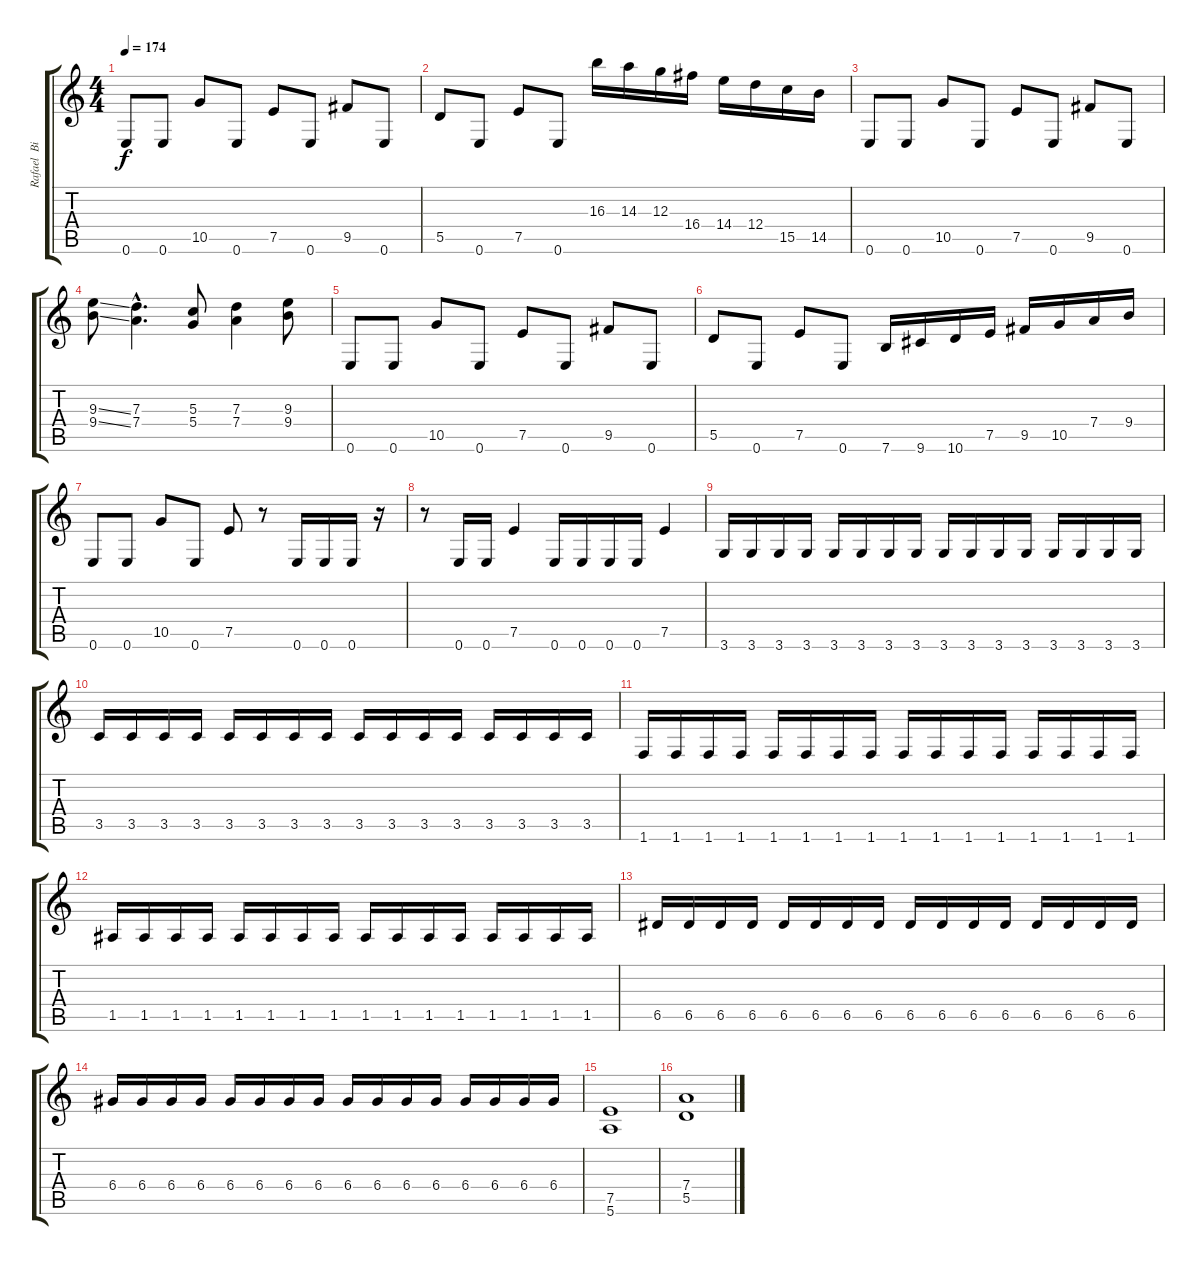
\track ("Rafael  Bittencourt" "Rafael  Bi") {instrument distortionguitar}
\staff {score tabs}
\tuning (E4 B3 G3 D3 A2 E2) {hide}
\ts (4 4)
\tempo 174
\clef g2
\ks c
0.6.8{dy f} 0.6.8 10.5.8 0.6.8 7.5.8 0.6.8 9.5.8 0.6.8 |
5.5.8 0.6.8 7.5.8 0.6.8 16.3.16 14.3.16 12.3.16 16.4.16 14.4.16 12.4.16 15.5.16 14.5.16 |
0.6.8 0.6.8 10.5.8 0.6.8 7.5.8 0.6.8 9.5.8 0.6.8 |
(9.3{ss} 9.4{ss}).8 (7.3{hac} 7.4{hac}).4{d} (5.3 5.4).8 (7.3 7.4).4 (9.3 9.4).8 |
0.6.8 0.6.8 10.5.8 0.6.8 7.5.8 0.6.8 9.5.8 0.6.8 |
5.5.8 0.6.8 7.5.8 0.6.8 7.6.16 9.6.16 10.6.16 7.5.16 9.5.16 10.5.16 7.4.16 9.4.16 |
0.6.8 0.6.8 10.5.8 0.6.8 7.5.8 r.8 0.6.16 0.6.16 0.6.16 r.16 |
r.8 0.6.16 0.6.16 7.5.4 0.6.16 0.6.16 0.6.16 0.6.16 7.5.4 |
3.6.16 3.6.16 3.6.16 3.6.16 3.6.16 3.6.16 3.6.16 3.6.16 3.6.16 3.6.16 3.6.16 3.6.16 3.6.16 3.6.16 3.6.16 3.6.16 |
3.5.16 3.5.16 3.5.16 3.5.16 3.5.16 3.5.16 3.5.16 3.5.16 3.5.16 3.5.16 3.5.16 3.5.16 3.5.16 3.5.16 3.5.16 3.5.16 |
1.6.16 1.6.16 1.6.16 1.6.16 1.6.16 1.6.16 1.6.16 1.6.16 1.6.16 1.6.16 1.6.16 1.6.16 1.6.16 1.6.16 1.6.16 1.6.16 |
1.5.16 1.5.16 1.5.16 1.5.16 1.5.16 1.5.16 1.5.16 1.5.16 1.5.16 1.5.16 1.5.16 1.5.16 1.5.16 1.5.16 1.5.16 1.5.16 |
6.5.16 6.5.16 6.5.16 6.5.16 6.5.16 6.5.16 6.5.16 6.5.16 6.5.16 6.5.16 6.5.16 6.5.16 6.5.16 6.5.16 6.5.16 6.5.16 |
6.4.16 6.4.16 6.4.16 6.4.16 6.4.16 6.4.16 6.4.16 6.4.16 6.4.16 6.4.16 6.4.16 6.4.16 6.4.16 6.4.16 6.4.16 6.4.16 |
(7.5 5.6).1 |
(7.4 5.5).1
